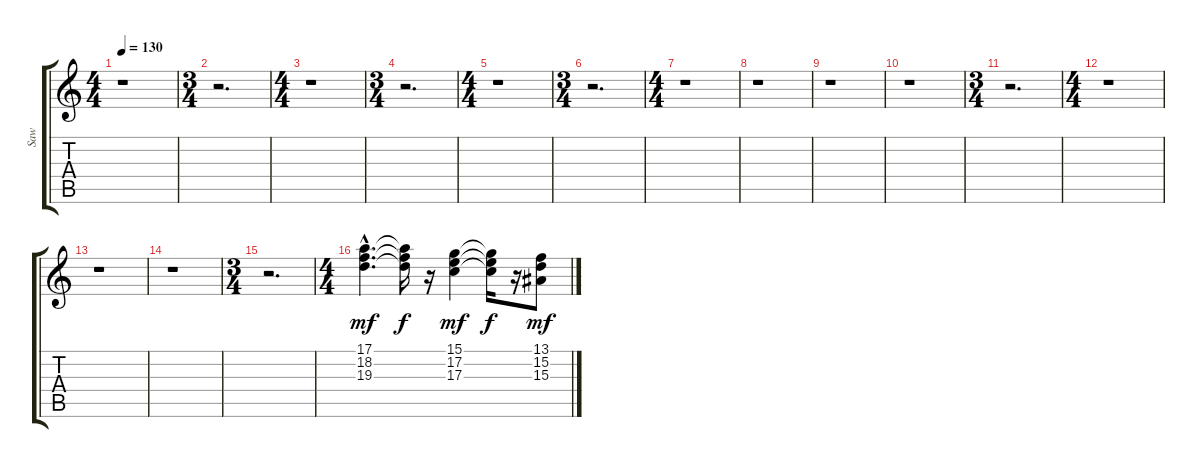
\track ("Saw" "Saw") {instrument lead2sawtooth}
\staff {score tabs}
\tuning (E4 B3 G3 D3 A2 E2) {hide}
\ts (4 4)
\tempo 130
\clef g2
\ks c
r.1{dy f} |
\ts (3 4)
r.2{d} |
\ts (4 4)
r.1 |
\ts (3 4)
r.2{d} |
\ts (4 4)
r.1 |
\ts (3 4)
r.2{d} |
\ts (4 4)
r.1 |
r.1 |
r.1 |
r.1 |
\ts (3 4)
r.2{d} |
\ts (4 4)
r.1 |
r.1 |
r.1 |
\ts (3 4)
r.2{d} |
\ts (4 4)
(17.1{hac} 18.2{hac} 19.3{hac}).4{d dy mf} (17.1{t} 18.2{t} 19.3{t}).16{dy f} r.16 (15.1 17.2 17.3).4{dy mf} (15.1{t} 17.2{t} 17.3{t}).16{dy f} r.16 (13.1 15.2 15.3).8{dy mf}
